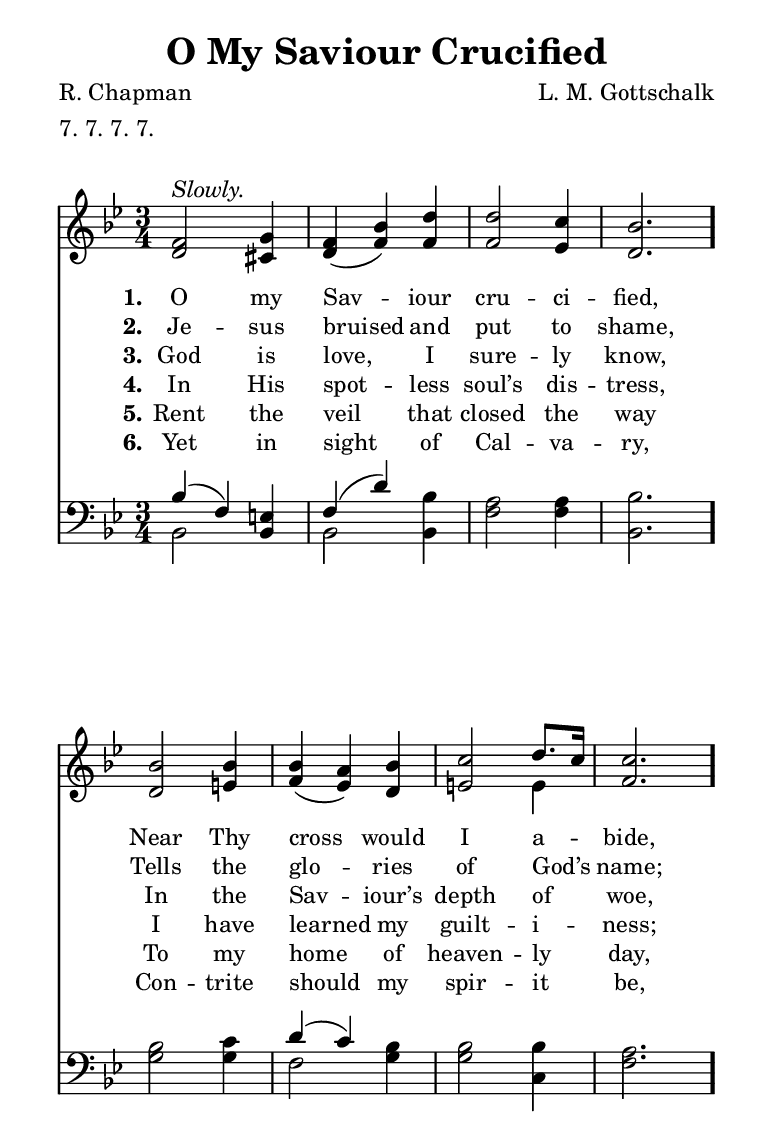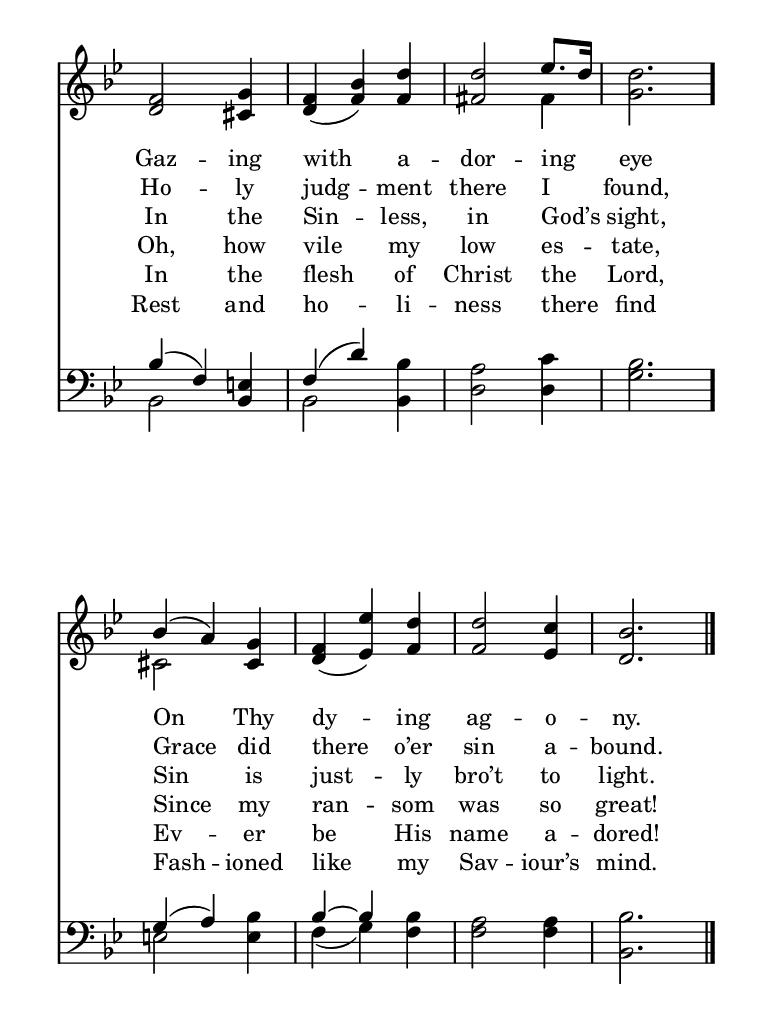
\include "common/global.ily"
\paper {
  \include "common/paper.ily"
  ragged-last-bottom = ##t
}

\header{
  hymnnumber = "379"
  title = "O My Saviour Crucified"
  tunename = "Last Hope"
  meter = "7. 7. 7. 7."
  poet = "R. Chapman"
  composer = "L. M. Gottschalk"
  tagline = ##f
}

global = {
  \include "common/overrides.ily"
  \override Staff.TimeSignature.style = #'numbered
  \time 3/4
  \override Score.MetronomeMark.transparent = ##t % hide all fermata changes too
  \tempo 4=90
  \key bes \major
  \autoBeamOff
}

notesSoprano = {
\global
\relative c' {

  f2^\markup{\italic Slowly.} g4 | f( bes) d | d2 c4 | bes2. |
  bes2 bes4 | bes( a) bes | c2 d8.[ c16] | c2. |
  f,2 g4 | f( bes) d | d2 ees8.[ d16] | d2. |
  bes4( a) g| f( ees') d | d2 c4 | bes2. |

  \bar "|."

}
}

notesAlto = {
\global
\relative e' {

  d2 cis4 | d( f) f | f2 ees4 | d2. |
  d2 e4 | f( ees) d | e2 e4 | f2. |
  d2 cis4 | d( f) f | fis2 fis4 | g2. |
  cis,2 cis4 | d( ees) f | f2 ees4 | d2. |

}
}

notesTenor = {
\global
\relative a {

  bes4( f) e | f( d') bes | a2 a4 | bes2. |
  bes2 c4 | d( c) bes | bes2 bes4 | a2. |
  bes4( f) e | f( d') bes | a2 c4 | bes2. |
  g4( a) bes | bes ~ bes bes | a2 a4 | bes2. |

}
}

notesBass = {
\global
\relative f, {

  bes2 bes4 | bes2 bes4 | f'2 f4 | bes,2. |
  g'2 g4 | f2 g4 | g2 c,4 | f2. |
  bes,2 bes4 | bes2 bes4 | d2 d4 | g2. |
  e2 e4 | f4( g) f | f2 f4 | bes,2. |

}
}

wordsA = \lyricmode {
\set stanza = "1."

O my Sav -- iour cru -- ci -- fied, \bar "."
Near Thy cross would I a -- bide, \bar "."
Gaz -- ing with a -- dor -- ing eye \bar "."
On Thy dy -- ing ag -- o -- ny. \bar "."

}

wordsB = \lyricmode {
\set stanza = "2."

Je -- sus bruised and put to shame,
Tells the glo -- ries of God’s name;
Ho -- ly judg -- ment there I found,
Grace did there o’er sin a -- bound.

}

wordsC = \lyricmode {
\set stanza = "3."

God is love, I sure -- ly know,
In the Sav -- iour’s depth of woe,
In the Sin -- less, in God’s sight,
Sin is just -- ly bro’t to light.

}

wordsD = \lyricmode {
\set stanza = "4."

In His spot -- less soul’s dis -- tress,
I have learned my guilt -- i -- ness;
Oh, how vile my low es -- tate,
Since my ran -- som was so great!

}

wordsE = \lyricmode {
\set stanza = "5."

Rent the veil that closed the way
To my home of heaven -- ly day,
In the flesh of Christ the Lord,
Ev -- er be His name a -- dored!

}

wordsF = \lyricmode {
\set stanza = "6."

Yet in sight of Cal -- va -- ry,
Con -- trite should my spir -- it be,
Rest and ho -- li -- ness there find
Fash -- ioned like my Sav -- iour’s mind.

}

\score {
  \context ChoirStaff <<
    \context Staff = upper <<
      \set Staff.autoBeaming = ##f
      \set ChoirStaff.systemStartDelimiter = #'SystemStartBar
      \set ChoirStaff.printPartCombineTexts = ##f
      \partcombine #'(2 . 11) \notesSoprano \notesAlto
      \context NullVoice = sopranos { \voiceOne << \notesSoprano >> }
      \context Lyrics = one   \lyricsto sopranos \wordsA
      \context Lyrics = two   \lyricsto sopranos \wordsB
      \context Lyrics = three \lyricsto sopranos \wordsC
      \context Lyrics = four  \lyricsto sopranos \wordsD
      \context Lyrics = five  \lyricsto sopranos \wordsE
      \context Lyrics = six   \lyricsto sopranos \wordsF
    >>
    \context Staff = men <<
      \set Staff.autoBeaming = ##f
      \clef bass
      \set ChoirStaff.printPartCombineTexts = ##f
      \partcombine #'(2 . 11) \notesTenor \notesBass
    >>
  >>
  \layout {
    \include "common/layout.ily"
  }
  \midi{
    \include "common/midi.ily"
  }
}

\version "2.19.49"  % necessary for upgrading to future LilyPond versions.

% vi:set et ts=2 sw=2 ai nocindent syntax=lilypond:
